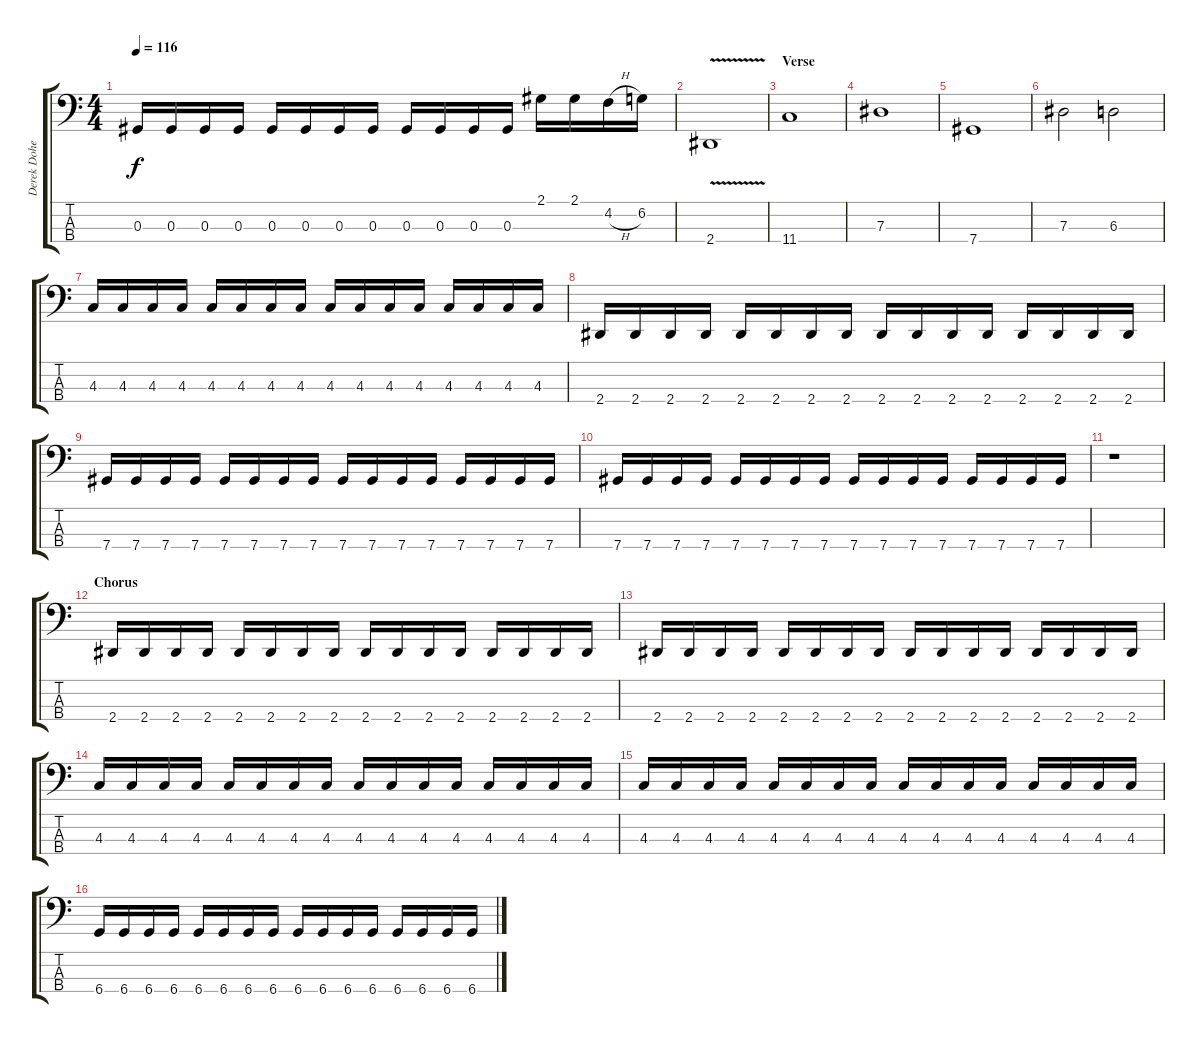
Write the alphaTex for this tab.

\track ("Derek Doherty" "Derek Dohe") {instrument electricbasspick}
\staff {score tabs}
\tuning (Gb2 Db2 Ab1 Db1) {hide}
\ts (4 4)
\tempo 116
\clef f4
\ks c
0.3.16{dy f} 0.3.16 0.3.16 0.3.16 0.3.16 0.3.16 0.3.16 0.3.16 0.3.16 0.3.16 0.3.16 0.3.16 2.1.16 2.1.16 4.2{h}.16 6.2.16 |
2.4{v}.1 |
\section ("" "Verse")
11.4.1 |
7.3.1 |
7.4.1 |
7.3.2 6.3.2 |
4.3.16 4.3.16 4.3.16 4.3.16 4.3.16 4.3.16 4.3.16 4.3.16 4.3.16 4.3.16 4.3.16 4.3.16 4.3.16 4.3.16 4.3.16 4.3.16 |
2.4.16 2.4.16 2.4.16 2.4.16 2.4.16 2.4.16 2.4.16 2.4.16 2.4.16 2.4.16 2.4.16 2.4.16 2.4.16 2.4.16 2.4.16 2.4.16 |
7.4.16 7.4.16 7.4.16 7.4.16 7.4.16 7.4.16 7.4.16 7.4.16 7.4.16 7.4.16 7.4.16 7.4.16 7.4.16 7.4.16 7.4.16 7.4.16 |
7.4.16 7.4.16 7.4.16 7.4.16 7.4.16 7.4.16 7.4.16 7.4.16 7.4.16 7.4.16 7.4.16 7.4.16 7.4.16 7.4.16 7.4.16 7.4.16 |
r.1 |
\section ("" "Chorus")
2.4.16 2.4.16 2.4.16 2.4.16 2.4.16 2.4.16 2.4.16 2.4.16 2.4.16 2.4.16 2.4.16 2.4.16 2.4.16 2.4.16 2.4.16 2.4.16 |
2.4.16 2.4.16 2.4.16 2.4.16 2.4.16 2.4.16 2.4.16 2.4.16 2.4.16 2.4.16 2.4.16 2.4.16 2.4.16 2.4.16 2.4.16 2.4.16 |
4.3.16 4.3.16 4.3.16 4.3.16 4.3.16 4.3.16 4.3.16 4.3.16 4.3.16 4.3.16 4.3.16 4.3.16 4.3.16 4.3.16 4.3.16 4.3.16 |
4.3.16 4.3.16 4.3.16 4.3.16 4.3.16 4.3.16 4.3.16 4.3.16 4.3.16 4.3.16 4.3.16 4.3.16 4.3.16 4.3.16 4.3.16 4.3.16 |
6.4.16 6.4.16 6.4.16 6.4.16 6.4.16 6.4.16 6.4.16 6.4.16 6.4.16 6.4.16 6.4.16 6.4.16 6.4.16 6.4.16 6.4.16 6.4.16
